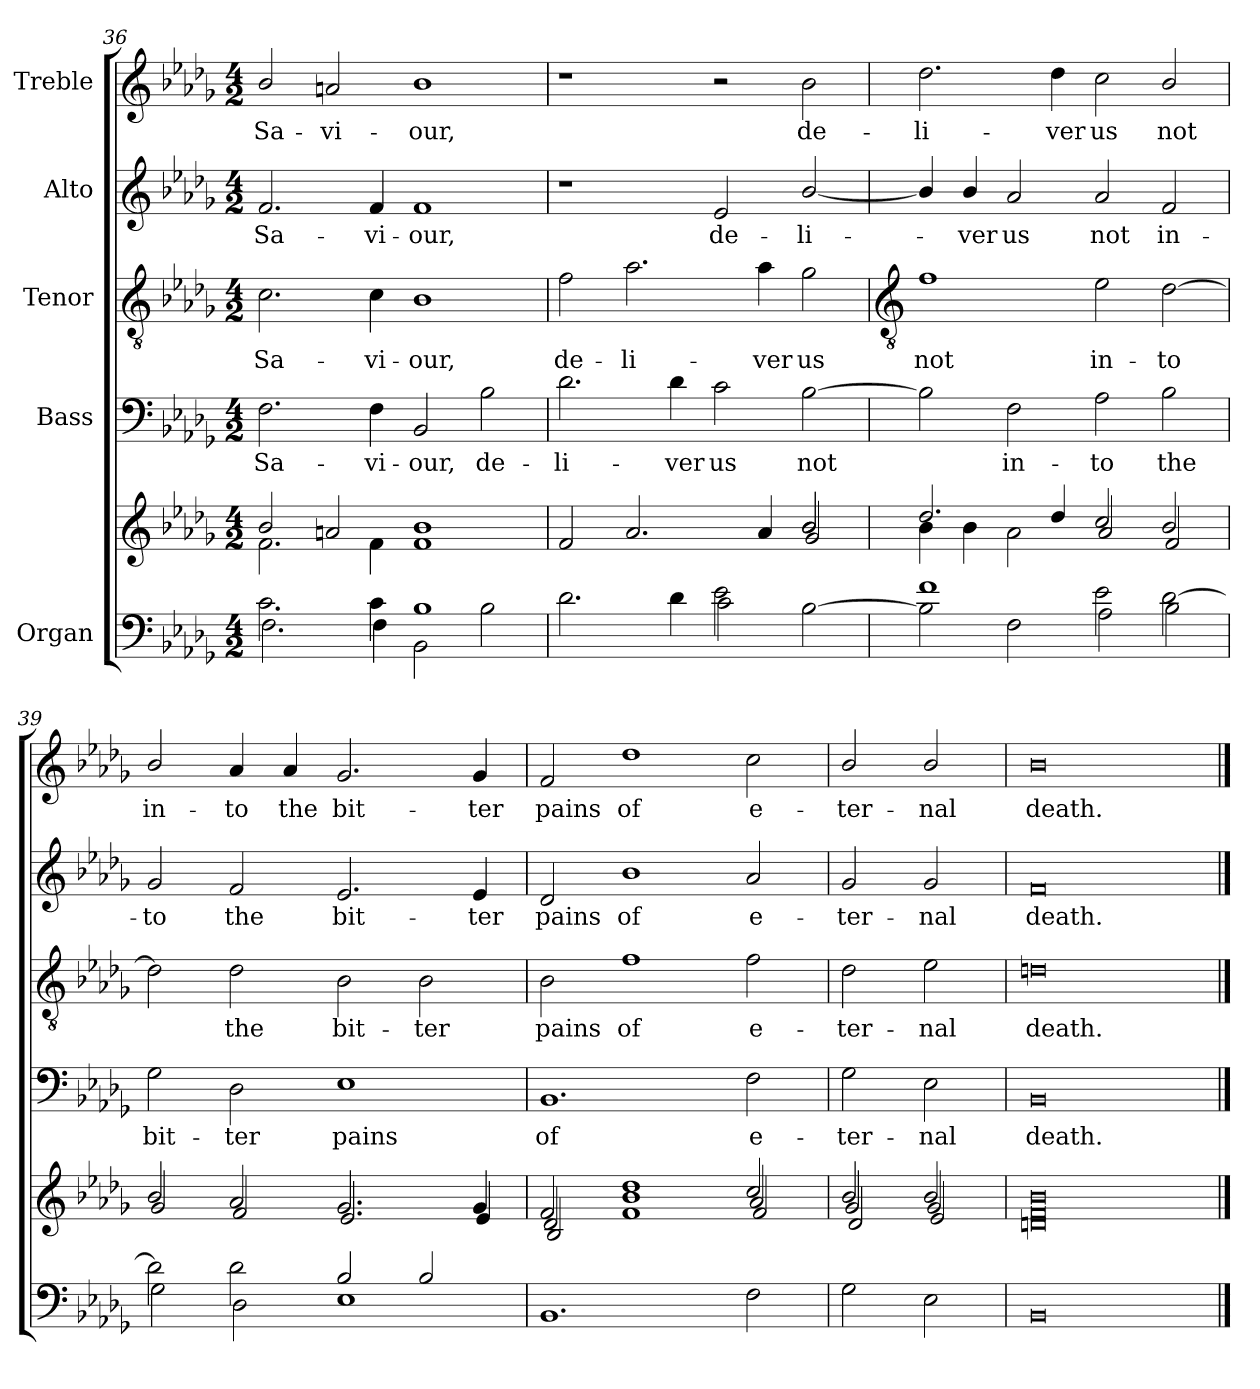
**kern	**kern	**kern	**text	**kern	**text	**kern	**text	**kern	**text
*part5	*part5	*part4	*part4	*part3	*part3	*part2	*part2	*part1	*part1
*staff6	*staff5	*staff4	*staff4	*staff3	*staff3	*staff2	*staff2	*staff1	*staff1
*I"Organ	*	*I"Bass	*	*I"Tenor	*	*I"Alto	*	*I"Treble	*
*clefF4	*clefG2	*clefF4	*	*clefGv2	*	*clefG2	*	*clefG2	*
*k[b-e-a-d-g-]	*k[b-e-a-d-g-]	*k[b-e-a-d-g-]	*	*k[b-e-a-d-g-]	*	*k[b-e-a-d-g-]	*	*k[b-e-a-d-g-]	*
*D-:	*D-:	*D-:	*	*D-:	*	*D-:	*	*D-:	*
*M4/2	*M4/2	*M4/2	*	*M4/2	*	*M4/2	*	*M4/2	*
=36	=36	=36	=36	=36	=36	=36	=36	=36	=36
*^	*^	*	*	*	*	*	*	*	*
!	!	!	!	!	!LO:LY:b	!	!LO:LY:b	!	!LO:LY:b	!	!LO:LY:b
2.c\	2.F\	2b-/	2.f\	2.F	Sa-	2.c	Sa-	2.f	Sa-	2b-/	Sa-
!	!	!	!	!	!	!	!	!	!	!	!LO:LY:b
.	.	2an/	.	.	.	.	.	.	.	2an	-vi-
!	!	!	!	!	!LO:LY:b	!	!LO:LY:b	!	!LO:LY:b	!	!
4c\	4F\	.	4f\	4F	-vi-	4c	-vi-	4f	-vi-	.	.
!	!	!	!	!	!LO:LY:b	!	!LO:LY:b	!	!LO:LY:b	!	!LO:LY:b
1B-/	2BB-\	1b-/	1f\	2BB-	-our,	1B-	-our,	1f	-our,	1b-	-our,
!	!	!	!	!	!LO:LY:b	!	!	!	!	!	!
.	2B-\	.	.	2B-	de-	.	.	.	.	.	.
=37	=37	=37	=37	=37	=37	=37	=37	=37	=37	=37	=37
*	*	*	*^	*	*	*	*	*	*	*	*
!	!	!	!	!	!	!LO:LY:b	!	!LO:LY:b	!	!	!	!
1ryy	2.d-\	1ryy	1ryy	2f/	2.d-	-li-	2f	de-	1r	.	1r	.
!	!	!	!	!	!	!	!	!LO:LY:b	!	!	!	!
.	.	.	.	2.a-/	.	.	2.a-	-li-	.	.	.	.
!	!	!	!	!	!	!LO:LY:b	!	!	!	!	!	!
.	4d-\	.	.	.	4d-	-ver	.	.	.	.	.	.
!	!	!	!	!	!	!LO:LY:b	!	!	!	!LO:LY:b	!	!
2e-\	2c\	2ryy	2ryy	.	2c	us	.	.	2e-	de-	2r	.
!	!	!	!	!	!	!	!	!LO:LY:b	!	!	!	!
.	.	.	.	4a-/	.	.	4a-	-ver	.	.	.	.
!	!	!	!	!	!	!LO:LY:b	!	!LO:LY:b	!	!LO:LY:b	!	!LO:LY:b
2ryy	[2B-\	2b-/	2b-/	2g-/	[2B-	not	2g-	us	[2b-/	-li-	2b-	de-
*	*	*v	*v	*v	*	*	*	*	*	*	*	*
!!LO:LB:g=z
=38	=38	=38	=38	=38	=38	=38	=38	=38	=38	=38
*	*	*	*	*	*clefGv2	*	*	*	*	*
*	*	*^	*	*	*	*	*	*	*	*
*	*	*	*^	*	*	*	*	*	*	*	*
!	!	!	!	!	!	!	!	!LO:LY:b	!	!	!	!LO:LY:b
*	*	*	*v	*v	*	*	*	*	*	*	*	*
1f/	2B-\]	2.dd-/	4b-\	2B-]	.	1f	not	4b-/]	.	2.dd-	-li-
!	!	!	!	!	!	!	!	!	!LO:LY:b	!	!
.	.	.	4b-\	.	.	.	.	4b-/	ver	.	.
!	!	!	!	!	!LO:LY:b	!	!	!	!LO:LY:b	!	!
.	2F\	.	2a-\	2F	in-	.	.	2a-	us	.	.
!	!	!	!	!	!	!	!	!	!	!	!LO:LY:b
.	.	4dd-/	.	.	.	.	.	.	.	4dd-	-ver
!	!	!	!	!	!LO:LY:b	!	!LO:LY:b	!	!LO:LY:b	!	!LO:LY:b
2e-\	2A-\	2cc/	2a-/	2A-	-to	2e-	in-	2a-	not	2cc	us
!	!	!	!	!	!LO:LY:b	!	!LO:LY:b	!	!LO:LY:b	!	!LO:LY:b
[2d-\	2B-\	2b-/	2f/	2B-	the	[2d-	-to	2f	in-	2b-/	not
=39	=39	=39	=39	=39	=39	=39	=39	=39	=39	=39	=39
!	!	!	!	!	!LO:LY:b	!	!	!	!LO:LY:b	!	!LO:LY:b
2d-\]	2G-\	2b-/	2g-/	2G-	bit-	2d-]	.	2g-	-to	2b-/	in-
!	!	!	!	!	!LO:LY:b	!	!LO:LY:b	!	!LO:LY:b	!	!LO:LY:b
2d-\	2D-\	2a-/	2f/	2D-	-ter	2d-	the	2f	the	4a-	-to
!	!	!	!	!	!	!	!	!	!	!	!LO:LY:b
.	.	.	.	.	.	.	.	.	.	4a-	the
!	!	!	!	!	!LO:LY:b	!	!LO:LY:b	!	!LO:LY:b	!	!LO:LY:b
2B-/	1E-\	2.g-/	2.e-/	1E-	pains	2B-	bit-	2.e-	bit-	2.g-	bit-
!	!	!	!	!	!	!	!LO:LY:b	!	!	!	!
2B-/	.	.	.	.	.	2B-	-ter	.	.	.	.
!	!	!	!	!	!	!	!	!	!LO:LY:b	!	!LO:LY:b
.	.	4g-/	4e-/	.	.	.	.	4e-	-ter	4g-	-ter
*v	*v	*	*	*	*	*	*	*	*	*	*
=40	=40	=40	=40	=40	=40	=40	=40	=40	=40	=40
*	*	*^	*	*	*	*	*	*	*	*
!	!	!	!	!	!LO:LY:b	!	!LO:LY:b	!	!LO:LY:b	!	!LO:LY:b
1.BB-\	2f/	2d-/	2B-/	1.BB-	of	2B-	pains	2d-	pains	2f	pains
!	!	!	!	!	!	!	!LO:LY:b	!	!LO:LY:b	!	!LO:LY:b
.	1dd-/	1b-\	1f/	.	.	1f	of	1b-	of	1dd-	of
!	!	!	!	!	!LO:LY:b	!	!LO:LY:b	!	!LO:LY:b	!	!LO:LY:b
2F\	2cc/	2a-/	2f/	2F	e-	2f	e-	2a-	e-	2cc	e-
=41	=41	=41	=41	=41	=41	=41	=41	=41	=41	=41	=41
!	!	!	!	!	!LO:LY:b	!	!LO:LY:b	!	!LO:LY:b	!	!LO:LY:b
2G-\	2b-/	2g-/	2d-/	2G-	-ter-	2d-	-ter-	2g-	-ter-	2b-/	-ter-
!	!	!	!	!	!LO:LY:b	!	!LO:LY:b	!	!LO:LY:b	!	!LO:LY:b
2E-\	2b-/	2g-/	2e-/	2E-	-nal	2e-	-nal	2g-	-nal	2b-/	-nal
=42	=42	=42	=42	=42	=42	=42	=42	=42	=42	=42	=42
!	!	!	!	!	!LO:LY:b	!	!LO:LY:b	!	!LO:LY:b	!	!LO:LY:b
0BB-\	0b-/	0f\	0dn/	0BB-	death.	0dn	death.	0f	death.	0b-	death.
*	*v	*v	*v	*	*	*	*	*	*	*	*
==	==	==	==	==	==	==	==	==	==
*-	*-	*-	*-	*-	*-	*-	*-	*-	*-
